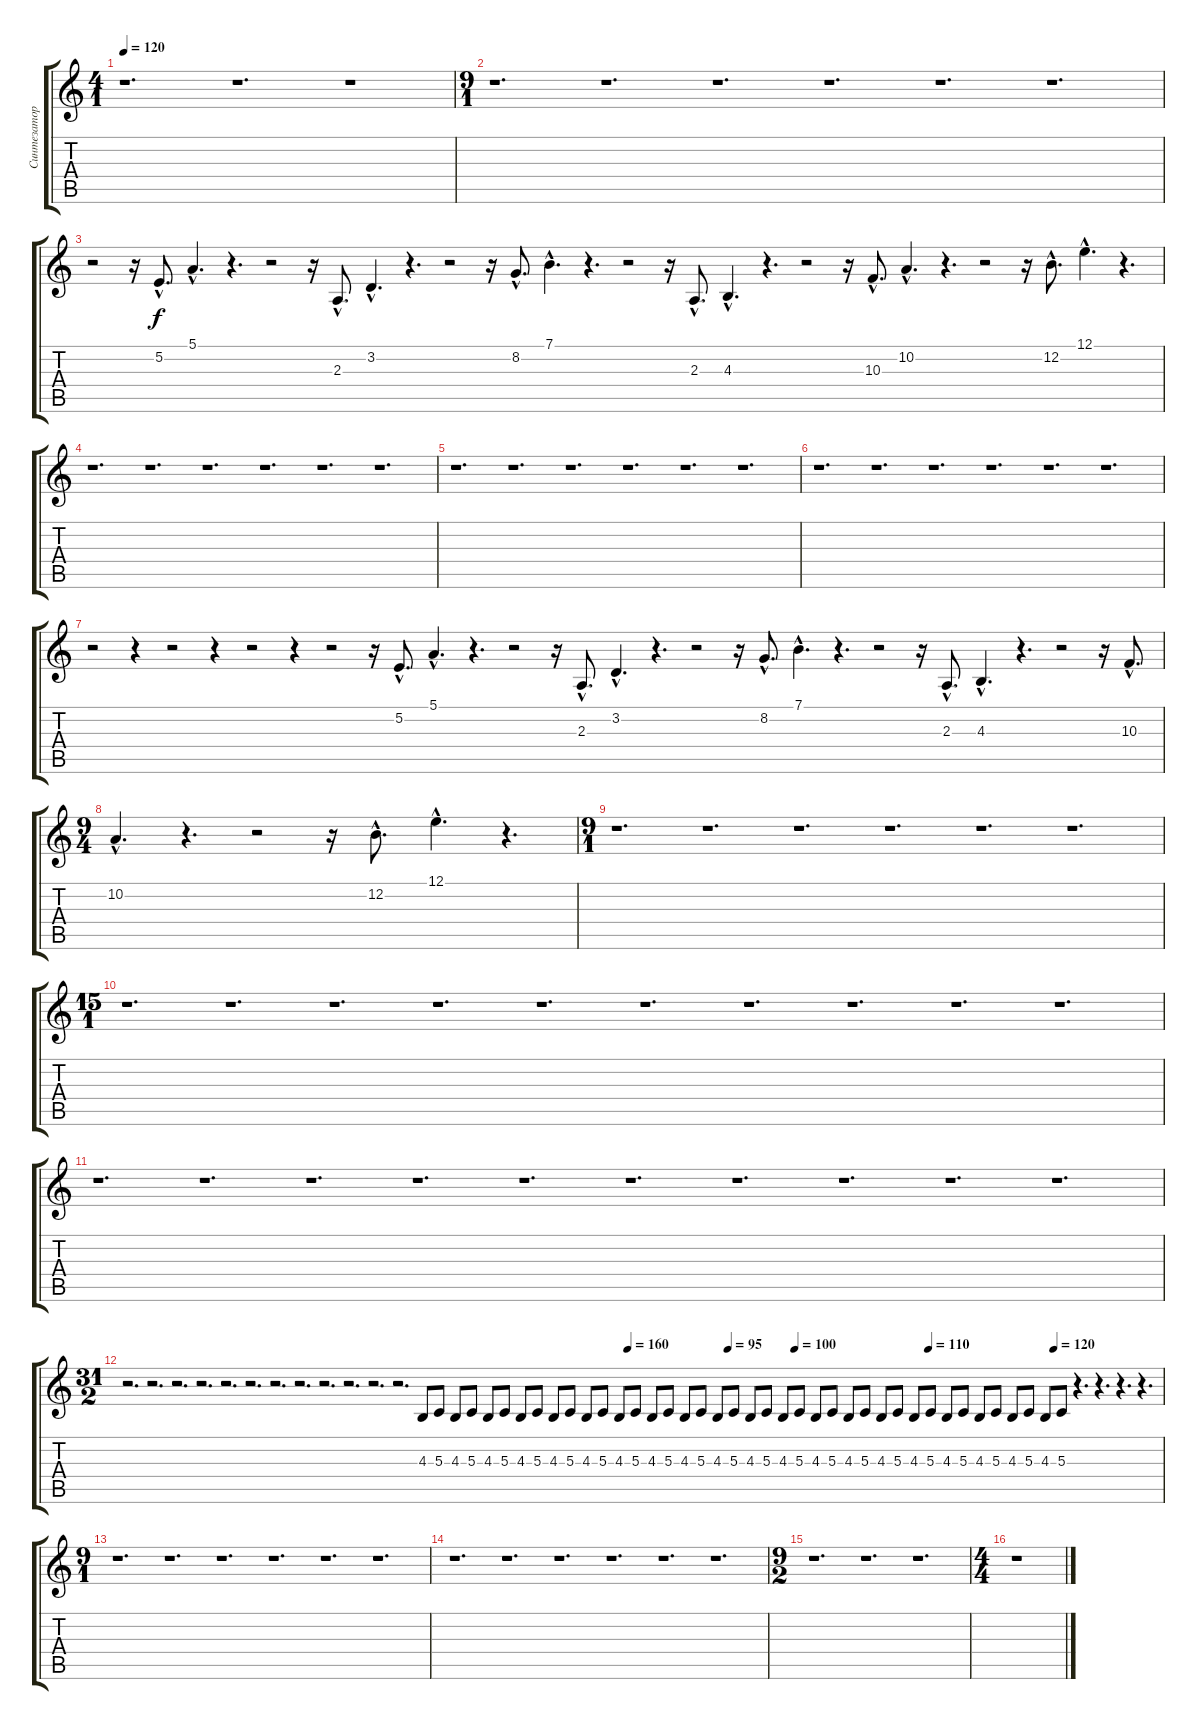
\track ("Синтезатор" "Синтезатор") {instrument musicbox}
\staff {score tabs}
\tuning (E4 B3 G3 D3 A2 E2) {hide}
\ts (4 1)
\tempo 120
\clef g2
\ks c
r.1{d dy f instrument musicbox} r.1{d} r.1 |
\ts (9 1)
r.1{d} r.1{d} r.1{d} r.1{d} r.1{d} r.1{d} |
r.2 r.16 5.2{hac}.8{d} 5.1{hac}.4{d} r.4{d} r.2 r.16 2.3{hac}.8{d} 3.2{hac}.4{d} r.4{d} r.2 r.16 8.2{hac}.8{d} 7.1{hac}.4{d} r.4{d} r.2 r.16 2.3{hac}.8{d} 4.3{hac}.4{d} r.4{d} r.2 r.16 10.3{hac}.8{d} 10.2{hac}.4{d} r.4{d} r.2 r.16 12.2{hac}.8{d} 12.1{hac}.4{d} r.4{d} |
r.1{d} r.1{d} r.1{d} r.1{d} r.1{d} r.1{d} |
r.1{d} r.1{d} r.1{d} r.1{d} r.1{d} r.1{d} |
r.1{d} r.1{d} r.1{d} r.1{d} r.1{d} r.1{d} |
r.2 r.4 r.2 r.4 r.2 r.4 r.2 r.16 5.2{hac}.8{d} 5.1{hac}.4{d} r.4{d} r.2 r.16 2.3{hac}.8{d} 3.2{hac}.4{d} r.4{d} r.2 r.16 8.2{hac}.8{d} 7.1{hac}.4{d} r.4{d} r.2 r.16 2.3{hac}.8{d} 4.3{hac}.4{d} r.4{d} r.2 r.16 10.3{hac}.8{d} |
\ts (9 4)
10.2{hac}.4{d} r.4{d} r.2 r.16 12.2{hac}.8{d} 12.1{hac}.4{d} r.4{d} |
\ts (9 1)
r.1{d} r.1{d} r.1{d} r.1{d} r.1{d} r.1{d} |
\ts (15 1)
r.1{d} r.1{d} r.1{d} r.1{d} r.1{d} r.1{d} r.1{d} r.1{d} r.1{d} r.1{d} |
r.1{d} r.1{d} r.1{d} r.1{d} r.1{d} r.1{d} r.1{d} r.1{d} r.1{d} r.1{d} |
\ts (31 2)
\tempo (160 0.4838709677419355)
\tempo (95 0.5806451612903226)
\tempo (100 0.6451612903225806)
\tempo (110 0.7741935483870968)
\tempo (120 0.8951612903225806)
r.2{d} r.2{d} r.2{d} r.2{d} r.2{d} r.2{d} r.2{d} r.2{d} r.2{d} r.2{d} r.2{d} r.2{d} 4.3.8{volume 6 balance 0 instrument stringensemble1} 5.3.8 4.3.8 5.3.8 4.3.8 5.3.8 4.3.8 5.3.8 4.3.8{volume 8 balance 16} 5.3.8 4.3.8 5.3.8 4.3.8 5.3.8 4.3.8 5.3.8 4.3.8{volume 10 balance 8} 5.3.8 4.3.8 5.3.8 4.3.8 5.3.8 4.3.8 5.3.8 4.3.8 5.3.8 4.3.8 5.3.8 4.3.8 5.3.8 4.3.8 5.3.8 4.3.8 5.3.8 4.3.8 5.3.8 4.3.8 5.3.8 4.3.8 5.3.8 r.4{d} r.4{d} r.4{d} r.4{d} |
\ts (9 1)
r.1{d} r.1{d} r.1{d} r.1{d} r.1{d} r.1{d} |
r.1{d} r.1{d} r.1{d} r.1{d} r.1{d} r.1{d} |
\ts (9 2)
r.1{d} r.1{d} r.1{d} |
\ts (4 4)
r.1
